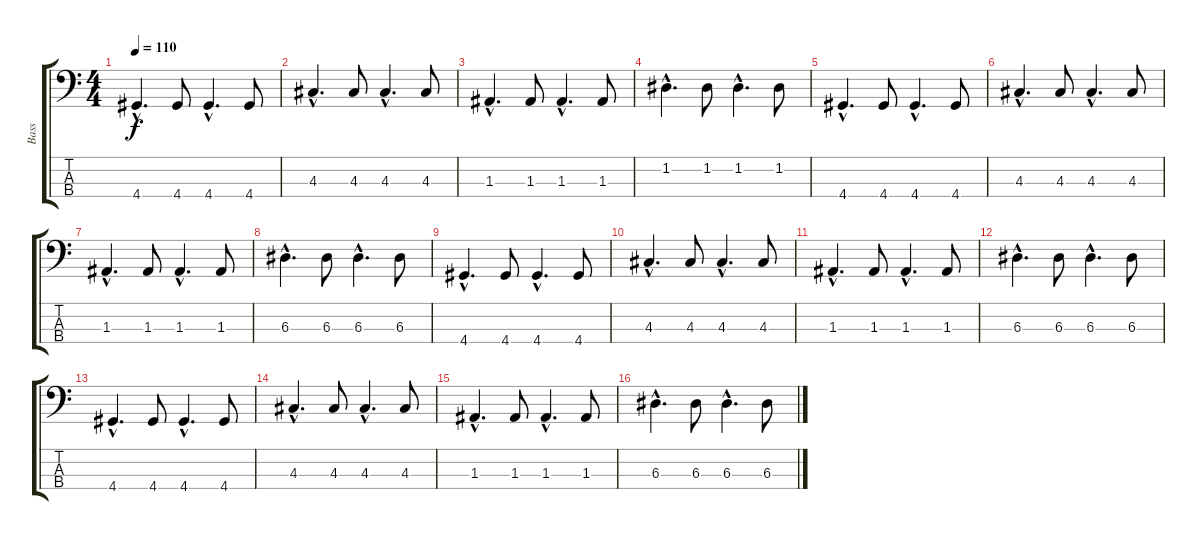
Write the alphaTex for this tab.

\track ("Bass" "Bass") {instrument electricbassfinger}
\staff {score tabs}
\tuning (G2 D2 A1 E1) {hide}
\ts (4 4)
\tempo 110
\clef f4
\ks c
4.4{hac}.4{d dy f} 4.4.8 4.4{hac}.4{d} 4.4.8 |
4.3{hac}.4{d} 4.3.8 4.3{hac}.4{d} 4.3.8 |
1.3{hac}.4{d} 1.3.8 1.3{hac}.4{d} 1.3.8 |
1.2{hac}.4{d} 1.2.8 1.2{hac}.4{d} 1.2.8 |
4.4{hac}.4{d} 4.4.8 4.4{hac}.4{d} 4.4.8 |
4.3{hac}.4{d} 4.3.8 4.3{hac}.4{d} 4.3.8 |
1.3{hac}.4{d} 1.3.8 1.3{hac}.4{d} 1.3.8 |
6.3{hac}.4{d} 6.3.8 6.3{hac}.4{d} 6.3.8 |
4.4{hac}.4{d} 4.4.8 4.4{hac}.4{d} 4.4.8 |
4.3{hac}.4{d} 4.3.8 4.3{hac}.4{d} 4.3.8 |
1.3{hac}.4{d} 1.3.8 1.3{hac}.4{d} 1.3.8 |
6.3{hac}.4{d} 6.3.8 6.3{hac}.4{d} 6.3.8 |
4.4{hac}.4{d} 4.4.8 4.4{hac}.4{d} 4.4.8 |
4.3{hac}.4{d} 4.3.8 4.3{hac}.4{d} 4.3.8 |
1.3{hac}.4{d} 1.3.8 1.3{hac}.4{d} 1.3.8 |
6.3{hac}.4{d} 6.3.8 6.3{hac}.4{d} 6.3.8
